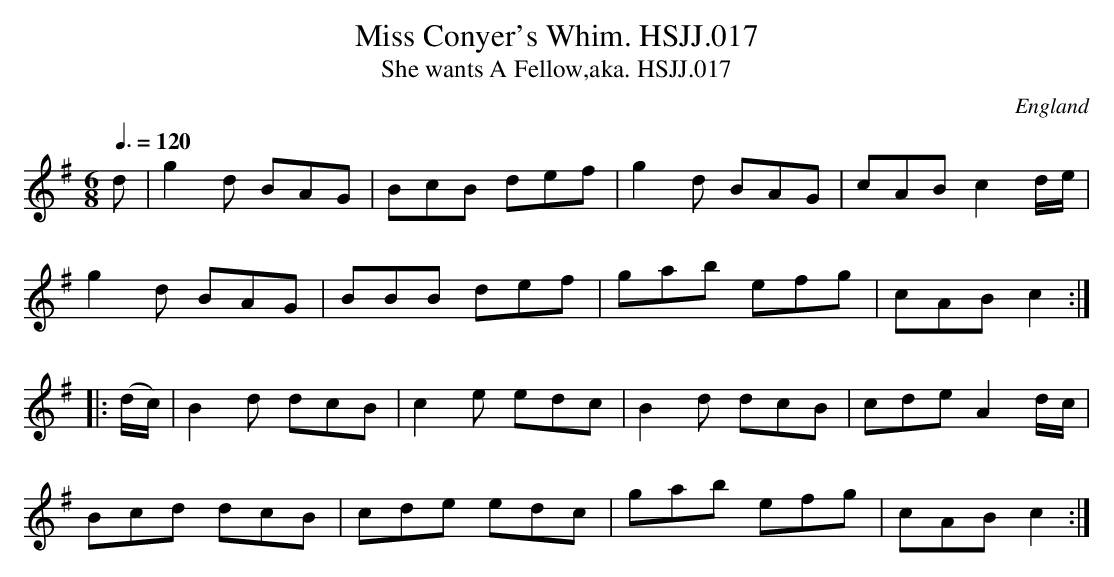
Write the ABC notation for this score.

X:1
T:Miss Conyer's Whim. HSJJ.017
T:She wants A Fellow,aka. HSJJ.017
L:1/8
M:6/8
O:England
Q:3/8=120
K:G
d|g2d BAG|BcB def|g2d BAG|cABc2d/e/|!
g2d BAG|BBB def|gab efg|cABc2:|!
|:(d/c/)|B2d dcB|c2e edc|B2d dcB|cdeA2d/c/|!
Bcd dcB|cde edc|gab efg|cABc2:|
